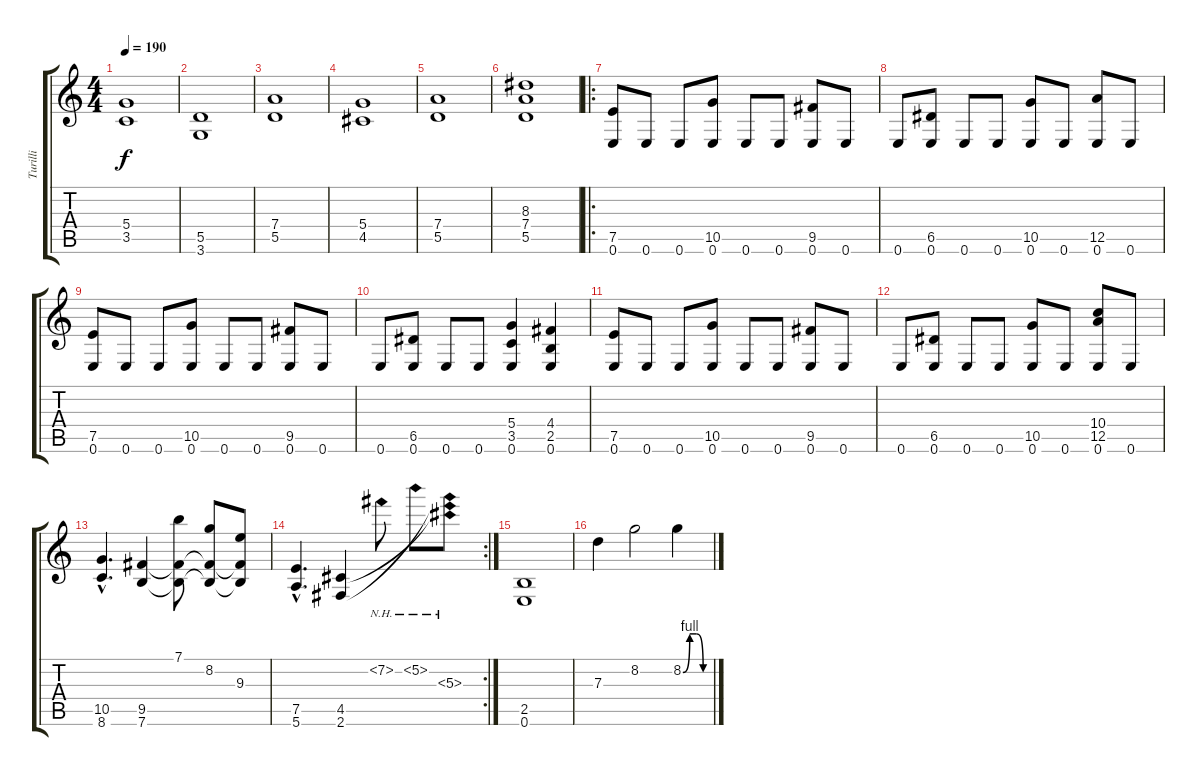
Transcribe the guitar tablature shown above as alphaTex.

\track ("Turilli" "Turilli") {instrument distortionguitar}
\staff {score tabs}
\tuning (E4 B3 G3 D3 A2 E2) {hide}
\ts (4 4)
\tempo 190
\clef g2
\ks c
(5.4 3.5).1{dy f} |
(5.5 3.6).1 |
(7.4 5.5).1 |
(5.4 4.5).1 |
(7.4 5.5).1 |
(8.3 7.4 5.5).1 |
\ro
(7.5 0.6).8 0.6.8 0.6.8 (10.5 0.6).8 0.6.8 0.6.8 (9.5 0.6).8 0.6.8 |
0.6.8 (6.5 0.6).8 0.6.8 0.6.8 (10.5 0.6).8 0.6.8 (12.5 0.6).8 0.6.8 |
(7.5 0.6).8 0.6.8 0.6.8 (10.5 0.6).8 0.6.8 0.6.8 (9.5 0.6).8 0.6.8 |
0.6.8 (6.5 0.6).8 0.6.8 0.6.8 (5.4 3.5 0.6).4 (4.4 2.5 0.6).4 |
(7.5 0.6).8 0.6.8 0.6.8 (10.5 0.6).8 0.6.8 0.6.8 (9.5 0.6).8 0.6.8 |
0.6.8 (6.5 0.6).8 0.6.8 0.6.8 (10.5 0.6).8 0.6.8 (10.4 12.5 0.6).8 0.6.8 |
(10.5{hac} 8.6{hac}).4{d} (9.5 7.6).4 (7.1 9.5{t} 7.6{t}).8 (8.2 9.5{t} 7.6{t}).8 (9.3 9.5{t} 7.6{t}).8 |
\rc 2
(7.5{hac} 5.6{hac}).4{d} (4.5 2.6).4 7.2{nh}.8 5.2{nh}.8 (5.3{nh} 4.5{nh t} 2.6{nh t}).8 |
(2.5 0.6).1 |
7.3.4 8.2.2 8.2{be (custom 0 0 15 4 30 4 45 0 60 0)}.4
